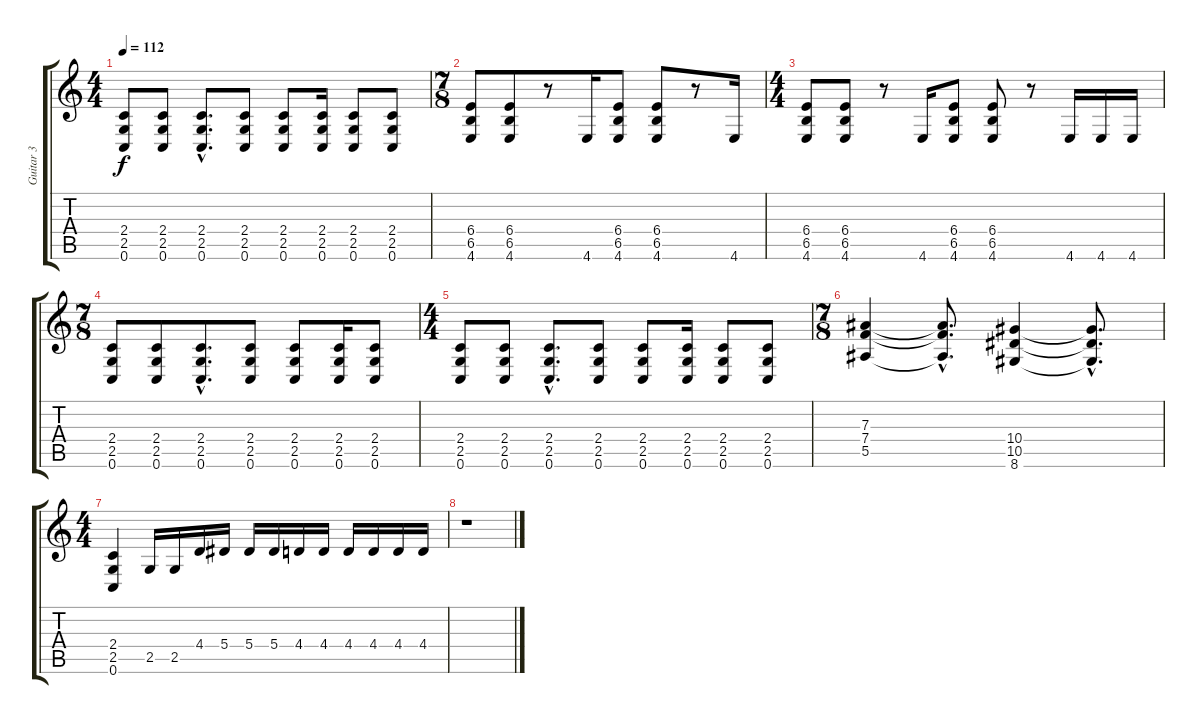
\track ("Guitar 3" "Guitar 3") {instrument distortionguitar}
\staff {score tabs}
\tuning (C4 G3 Eb3 Bb2 F2 C2) {hide}
\ts (4 4)
\tempo 112
\clef g2
\ks c
(2.4 2.5 0.6).8{dy f} (2.4 2.5 0.6).8 (2.4{hac} 2.5{hac} 0.6{hac}).8{d} (2.4 2.5 0.6).8 (2.4 2.5 0.6).8 (2.4 2.5 0.6).16 (2.4 2.5 0.6).8 (2.4 2.5 0.6).8 |
\ts (7 8)
(6.4 6.5 4.6).8 (6.4 6.5 4.6).8 r.8 4.6.16 (6.4 6.5 4.6).8 (6.4 6.5 4.6).8 r.8 4.6.16 |
\ts (4 4)
(6.4 6.5 4.6).8 (6.4 6.5 4.6).8 r.8 4.6.16 (6.4 6.5 4.6).8 (6.4 6.5 4.6).8 r.8 4.6.16 4.6.16 4.6.16 |
\ts (7 8)
(2.4 2.5 0.6).8 (2.4 2.5 0.6).8 (2.4{hac} 2.5{hac} 0.6{hac}).8{d} (2.4 2.5 0.6).8 (2.4 2.5 0.6).8 (2.4 2.5 0.6).16 (2.4 2.5 0.6).8 |
\ts (4 4)
(2.4 2.5 0.6).8 (2.4 2.5 0.6).8 (2.4{hac} 2.5{hac} 0.6{hac}).8{d} (2.4 2.5 0.6).8 (2.4 2.5 0.6).8 (2.4 2.5 0.6).16 (2.4 2.5 0.6).8 (2.4 2.5 0.6).8 |
\ts (7 8)
(7.3 7.4 5.5).4 (7.3{hac t} 7.4{hac t} 5.5{hac t}).8{d} (10.4 10.5 8.6).4 (10.4{hac t} 10.5{hac t} 8.6{hac t}).8{d} |
\ts (4 4)
(2.4 2.5 0.6).4 2.5.16 2.5.16 4.4.16 5.4.16 5.4.16 5.4.16 4.4.16 4.4.16 4.4.16 4.4.16 4.4.16 4.4.16 |
r.1
